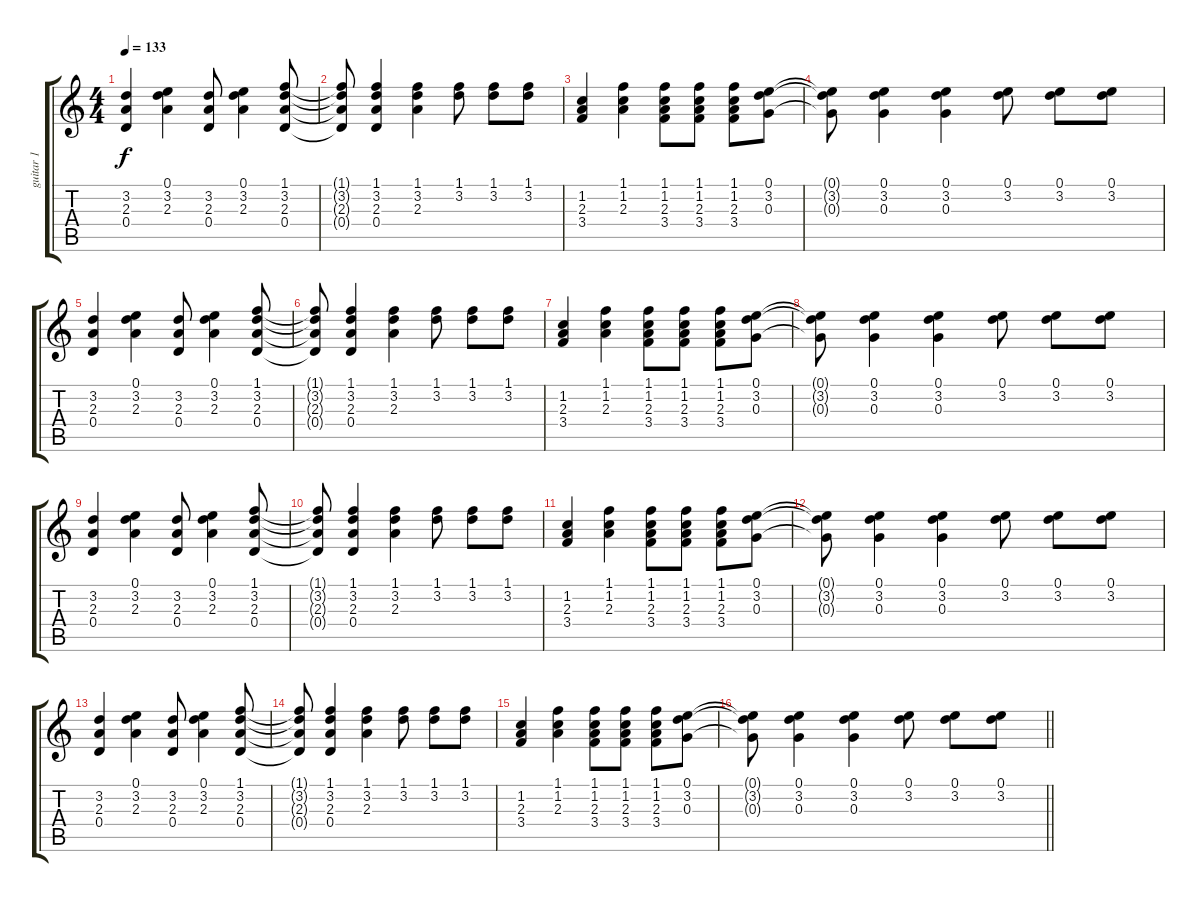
\track ("guitar 1" "guitar 1") {instrument electricguitarclean}
\staff {score tabs}
\tuning (E4 B3 G3 D3 A2 E2) {hide}
\ts (4 4)
\tempo 133
\clef g2
\ks c
(3.2 2.3 0.4).4{dy f} (0.1 3.2 2.3).4 (3.2 2.3 0.4).8 (0.1 3.2 2.3).4 (1.1 3.2 2.3 0.4).8 |
(1.1{t} 3.2{t} 2.3{t} 0.4{t}).8 (1.1 3.2 2.3 0.4).4 (1.1 3.2 2.3).4 (1.1 3.2).8 (1.1 3.2).8 (1.1 3.2).8 |
(1.2 2.3 3.4).4 (1.1 1.2 2.3).4 (1.1 1.2 2.3 3.4).8 (1.1 1.2 2.3 3.4).8 (1.1 1.2 2.3 3.4).8 (0.1 3.2 0.3).8 |
(0.1{t} 3.2{t} 0.3{t}).8 (0.1 3.2 0.3).4 (0.1 3.2 0.3).4 (0.1 3.2).8 (0.1 3.2).8 (0.1 3.2).8 |
(3.2 2.3 0.4).4 (0.1 3.2 2.3).4 (3.2 2.3 0.4).8 (0.1 3.2 2.3).4 (1.1 3.2 2.3 0.4).8 |
(1.1{t} 3.2{t} 2.3{t} 0.4{t}).8 (1.1 3.2 2.3 0.4).4 (1.1 3.2 2.3).4 (1.1 3.2).8 (1.1 3.2).8 (1.1 3.2).8 |
(1.2 2.3 3.4).4 (1.1 1.2 2.3).4 (1.1 1.2 2.3 3.4).8 (1.1 1.2 2.3 3.4).8 (1.1 1.2 2.3 3.4).8 (0.1 3.2 0.3).8 |
(0.1{t} 3.2{t} 0.3{t}).8 (0.1 3.2 0.3).4 (0.1 3.2 0.3).4 (0.1 3.2).8 (0.1 3.2).8 (0.1 3.2).8 |
(3.2 2.3 0.4).4{volume 7 instrument overdrivenguitar} (0.1 3.2 2.3).4 (3.2 2.3 0.4).8 (0.1 3.2 2.3).4 (1.1 3.2 2.3 0.4).8 |
(1.1{t} 3.2{t} 2.3{t} 0.4{t}).8 (1.1 3.2 2.3 0.4).4 (1.1 3.2 2.3).4 (1.1 3.2).8 (1.1 3.2).8 (1.1 3.2).8 |
(1.2 2.3 3.4).4 (1.1 1.2 2.3).4 (1.1 1.2 2.3 3.4).8 (1.1 1.2 2.3 3.4).8 (1.1 1.2 2.3 3.4).8 (0.1 3.2 0.3).8 |
(0.1{t} 3.2{t} 0.3{t}).8 (0.1 3.2 0.3).4 (0.1 3.2 0.3).4 (0.1 3.2).8 (0.1 3.2).8 (0.1 3.2).8 |
(3.2 2.3 0.4).4 (0.1 3.2 2.3).4 (3.2 2.3 0.4).8 (0.1 3.2 2.3).4 (1.1 3.2 2.3 0.4).8 |
(1.1{t} 3.2{t} 2.3{t} 0.4{t}).8 (1.1 3.2 2.3 0.4).4 (1.1 3.2 2.3).4 (1.1 3.2).8 (1.1 3.2).8 (1.1 3.2).8 |
(1.2 2.3 3.4).4 (1.1 1.2 2.3).4 (1.1 1.2 2.3 3.4).8 (1.1 1.2 2.3 3.4).8 (1.1 1.2 2.3 3.4).8 (0.1 3.2 0.3).8 |
\barLineRight lightlight
(0.1{t} 3.2{t} 0.3{t}).8 (0.1 3.2 0.3).4 (0.1 3.2 0.3).4 (0.1 3.2).8 (0.1 3.2).8 (0.1 3.2).8
